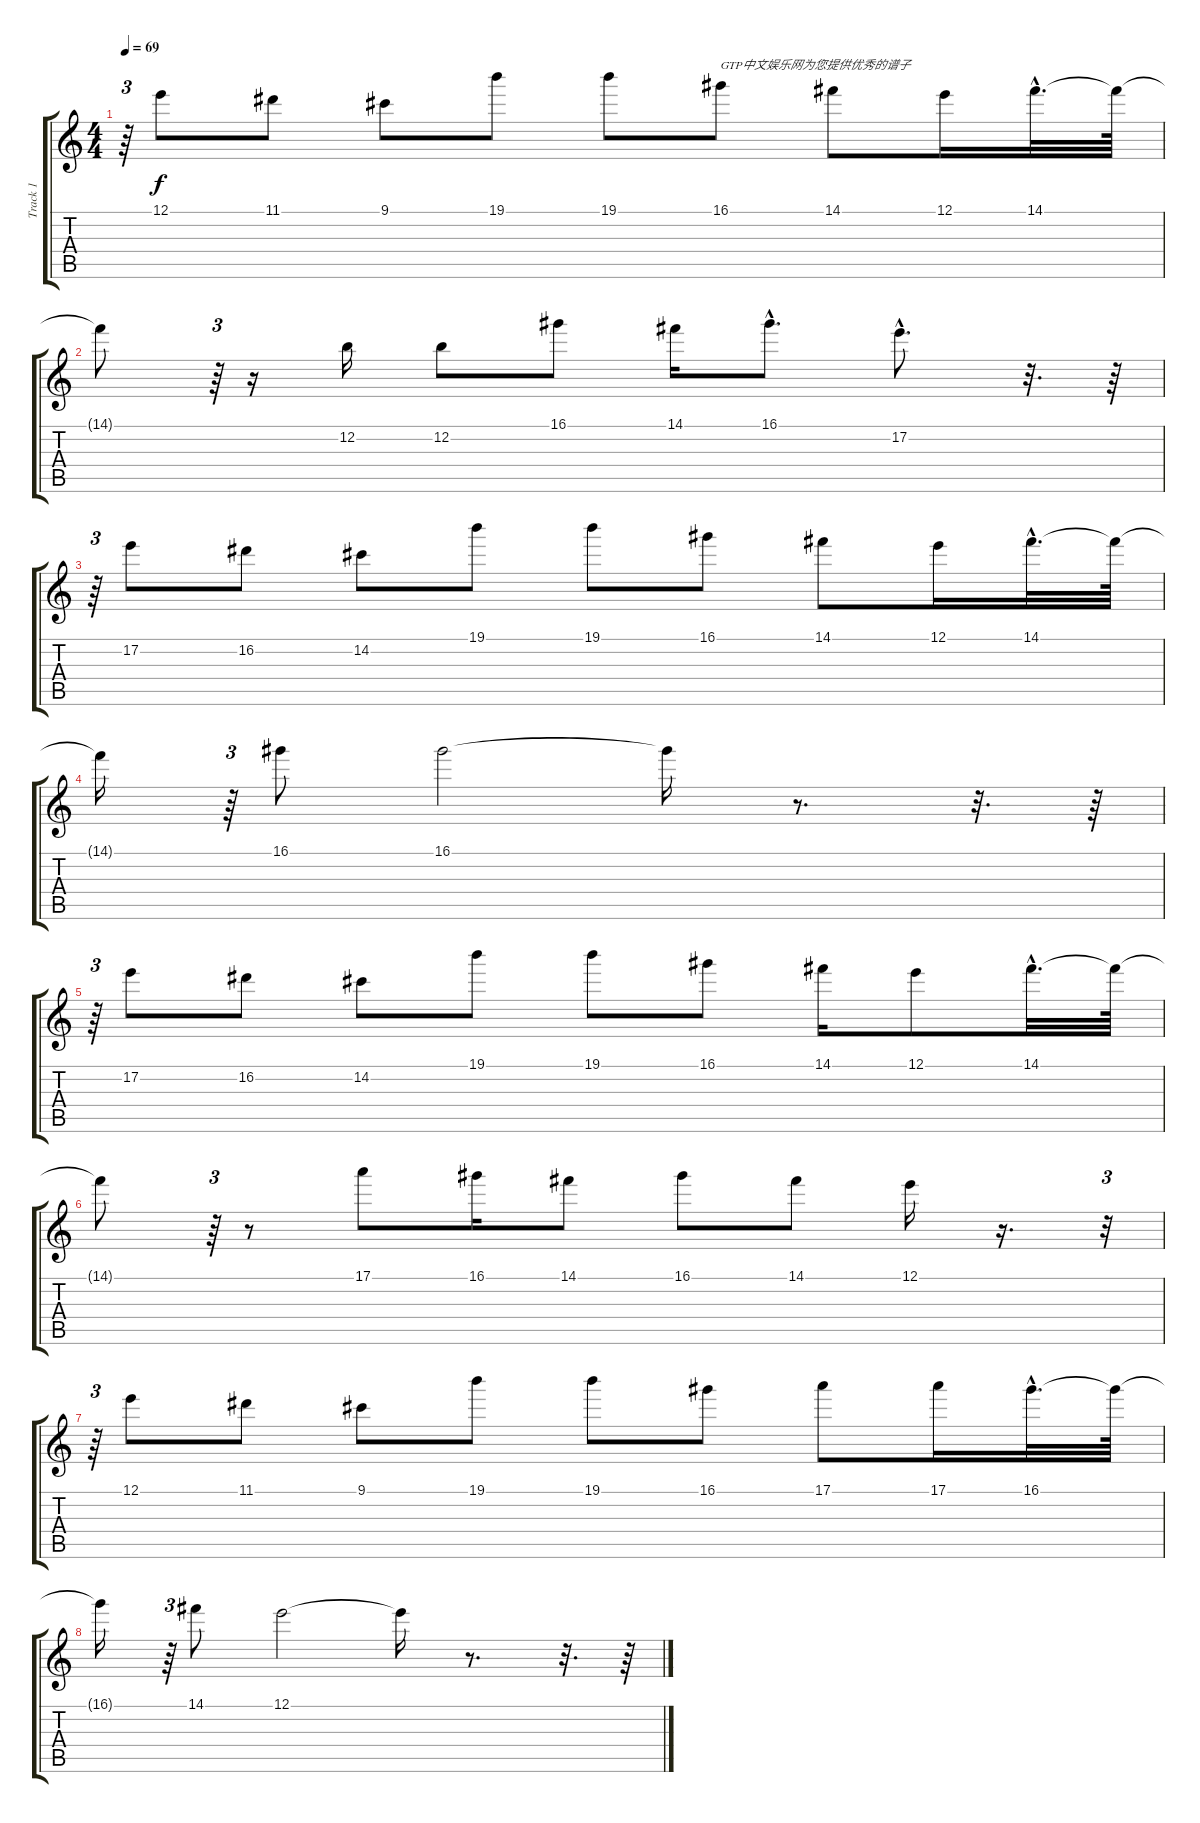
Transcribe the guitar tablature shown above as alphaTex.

\track ("Track 1" "Track 1") {instrument overdrivenguitar}
\staff {score tabs}
\tuning (E4 B3 G3 D3 A2 E2) {hide}
\ts (4 4)
\tempo 69
\clef g2
\ks c
r.64{tu (3 2) dy f instrument overdrivenguitar} 12.1.8 11.1.8 9.1.8 19.1.8 19.1.8 16.1.8{txt "GTP中文娱乐网为您提供优秀的谱子"} 14.1.8 12.1.16 14.1{hac}.32{d} 14.1{t}.64 |
14.1{t}.8 r.64{tu (3 2)} r.16 12.2.16 12.2.8 16.1.8 14.1.16 16.1{hac}.8{d} 17.2{hac}.8{d} r.32{d} r.64 |
r.64{tu (3 2)} 17.2.8 16.2.8 14.2.8 19.1.8 19.1.8 16.1.8 14.1.8 12.1.16 14.1{hac}.32{d} 14.1{t}.64 |
14.1{t}.16 r.64{tu (3 2)} 16.1.8 16.1.2 16.1{t}.16 r.8{d} r.32{d} r.64 |
r.64{tu (3 2)} 17.2.8 16.2.8 14.2.8 19.1.8 19.1.8 16.1.8 14.1.16 12.1.8 14.1{hac}.32{d} 14.1{t}.64 |
14.1{t}.8 r.64{tu (3 2)} r.8 17.1.8 16.1.16 14.1.8 16.1.8 14.1.8 12.1.16 r.16{d} r.32{tu (3 2)} |
r.64{tu (3 2)} 12.1.8 11.1.8 9.1.8 19.1.8 19.1.8 16.1.8 17.1.8 17.1.16 16.1{hac}.32{d} 16.1{t}.64 |
16.1{t}.16 r.64{tu (3 2)} 14.1.8 12.1.2 12.1{t}.16 r.8{d} r.32{d} r.64
